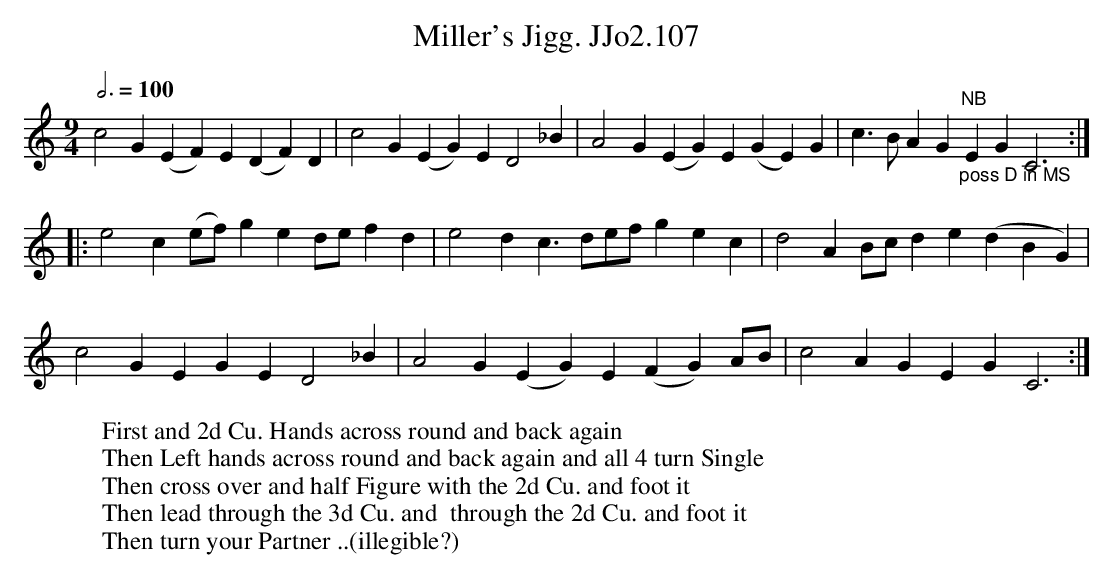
X:1
T:Miller's Jigg. JJo2.107
M:9/4
L:1/4
Q:3/4=100
K:C
c2 G (EF)E (DF)D | c2 G (EG)E D2_B |A2G (EG)E (GE)G | c>BA G"^NB""_poss D in MS"EG C3 :|
|:e2c (e/f/)ge d/e/fd | e2d c3/2d/e/f/ gec | d2A B/c/de(dBG) |
c2G EGED2_B |A2G (EG)E (FG) A/B/ | c2 A GEG C3 :|
W:First and 2d Cu. Hands across round and back again
W:Then Left hands across round and back again and all 4 turn Single
W:Then cross over and half Figure with the 2d Cu. and foot it
W:Then lead through the 3d Cu. and  through the 2d Cu. and foot it
W:Then turn your Partner ..(illegible?)
